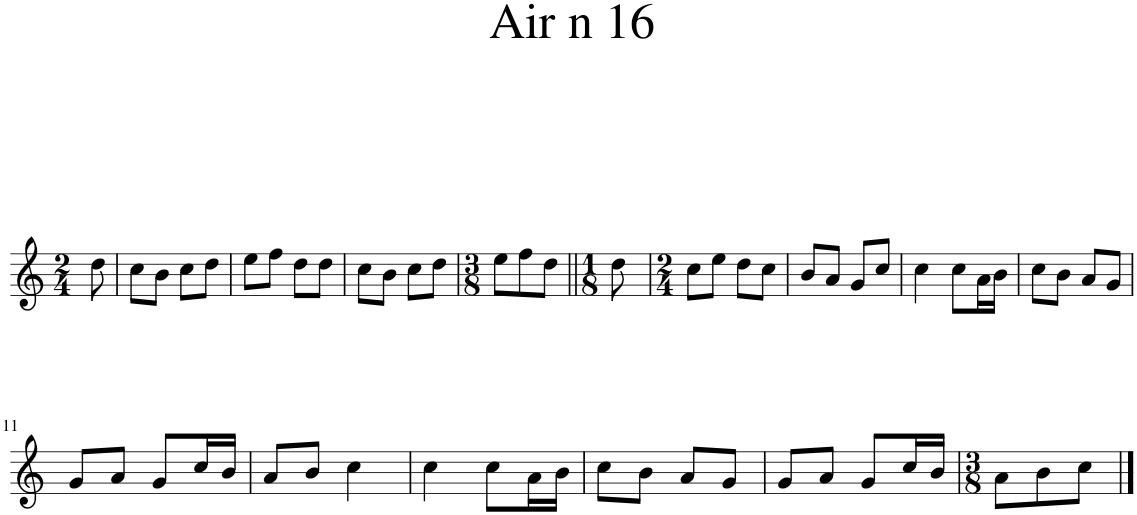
**kern
*part1
*staff1
*I"Piano
*I'Pno.
*clefG2
*k[]
*M2/4
=1
8dd\
=2
8cc\L
8b\J
8cc\L
8dd\J
=3
8ee\L
8ff\J
8dd\L
8dd\J
=4
8cc\L
8b\J
8cc\L
8dd\J
=5
*M3/8
8ee\L
8ff\
8dd\J
=6||
*M1/8
8dd\
=7
*M2/4
8cc\L
8ee\J
8dd\L
8cc\J
=8
8b/L
8a/J
8g/L
8cc/J
=9
4cc\
8cc\L
16a\L
16b\JJ
=10
8cc\L
8b\J
8a/L
8g/J
!!LO:LB:g=z
=11
8g/L
8a/J
8g/L
16cc/L
16b/JJ
=12
8a/L
8b/J
4cc\
=13
4cc\
8cc\L
16a\L
16b\JJ
=14
8cc\L
8b\J
8a/L
8g/J
=15
8g/L
8a/J
8g/L
16cc/L
16b/JJ
=16
*M3/8
8a\L
8b\
8cc\J
==
*-
